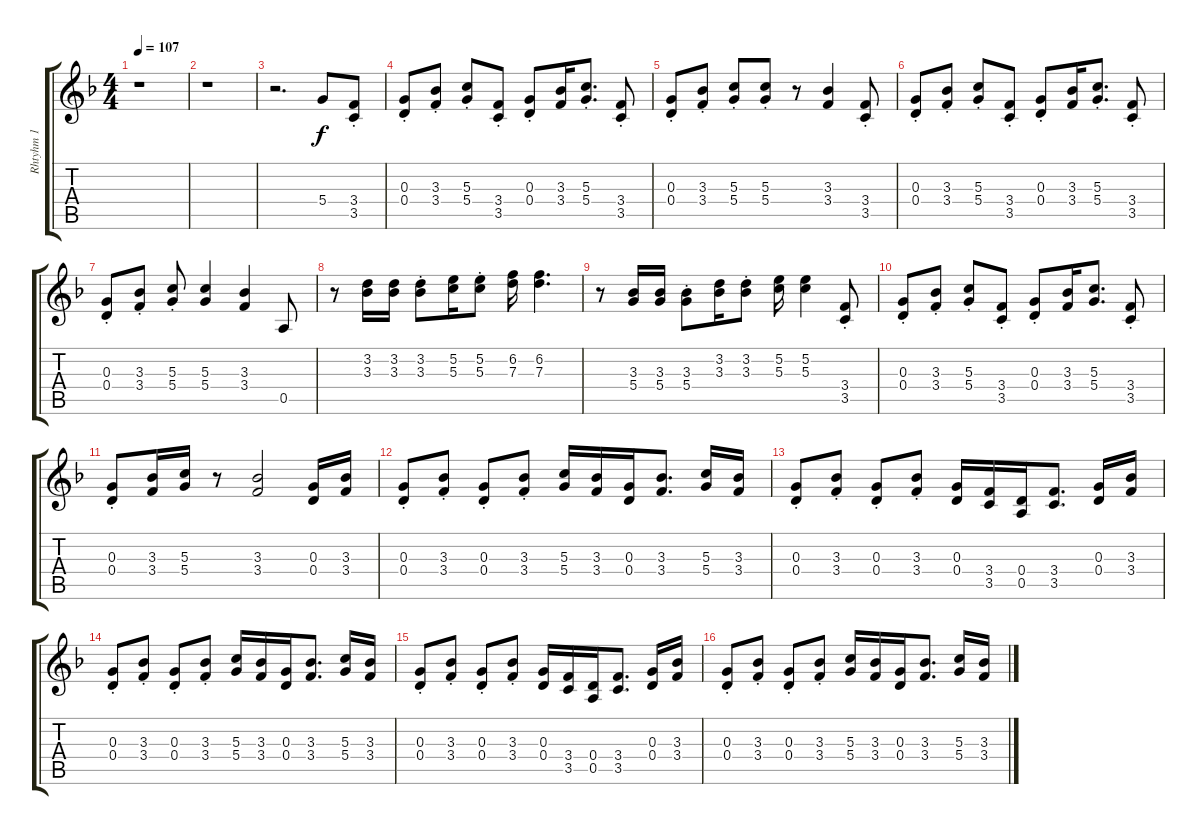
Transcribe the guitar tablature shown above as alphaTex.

\track ("Rhtyhm 1" "Rhtyhm 1") {instrument distortionguitar}
\staff {score tabs}
\tuning (E4 B3 G3 D3 A2 E2) {hide}
\ts (4 4)
\tempo 107
\clef g2
\ks f
r.1{dy f} |
r.1 |
r.2{d} 5.4.8 (3.4{st} 3.5{st}).8 |
(0.3{st} 0.4{st}).8 (3.3{st} 3.4{st}).8 (5.3{st} 5.4{st}).8 (3.4{st} 3.5{st}).8 (0.3{st} 0.4{st}).8 (3.3 3.4).16 (5.3{st} 5.4{st}).8{d} (3.4{st} 3.5{st}).8 |
(0.3{st} 0.4{st}).8 (3.3{st} 3.4{st}).8 (5.3{st} 5.4{st}).8 (5.3{st} 5.4{st}).8 r.8 (3.3 3.4).4 (3.4{st} 3.5{st}).8 |
(0.3{st} 0.4{st}).8 (3.3{st} 3.4{st}).8 (5.3{st} 5.4{st}).8 (3.4{st} 3.5{st}).8 (0.3{st} 0.4{st}).8 (3.3 3.4).16 (5.3{st} 5.4{st}).8{d} (3.4{st} 3.5{st}).8 |
(0.3{st} 0.4{st}).8 (3.3{st} 3.4{st}).8 (5.3{st} 5.4{st}).8 (5.3 5.4).4 (3.3 3.4).4 0.5.8 |
r.8 (3.2 3.3).16 (3.2 3.3).16 (3.2{st} 3.3{st}).8 (5.2 5.3).16 (5.2{st} 5.3{st}).8 (6.2 7.3).16 (6.2 7.3).4{d} |
r.8 (3.3 5.4).16 (3.3 5.4).16 (3.3{st} 5.4{st}).8 (3.2 3.3).16 (3.2{st} 3.3{st}).8 (5.2 5.3).16 (5.2 5.3).4 (3.4{st} 3.5{st}).8 |
(0.3{st} 0.4{st}).8 (3.3{st} 3.4{st}).8 (5.3{st} 5.4{st}).8 (3.4{st} 3.5{st}).8 (0.3{st} 0.4{st}).8 (3.3 3.4).16 (5.3 5.4).8{d} (3.4{st} 3.5{st}).8 |
(0.3{st} 0.4{st}).8 (3.3 3.4).16 (5.3 5.4).16 r.8 (3.3 3.4).2 (0.3 0.4).16 (3.3 3.4).16 |
(0.3{st} 0.4{st}).8 (3.3{st} 3.4{st}).8 (0.3{st} 0.4{st}).8 (3.3{st} 3.4{st}).8 (5.3 5.4).16 (3.3 3.4).16 (0.3 0.4).16 (3.3 3.4).8{d} (5.3 5.4).16 (3.3 3.4).16 |
(0.3{st} 0.4{st}).8 (3.3{st} 3.4{st}).8 (0.3{st} 0.4{st}).8 (3.3{st} 3.4{st}).8 (0.3 0.4).16 (3.4 3.5).16 (0.4 0.5).16 (3.4 3.5).8{d} (0.3 0.4).16 (3.3 3.4).16 |
(0.3{st} 0.4{st}).8 (3.3{st} 3.4{st}).8 (0.3{st} 0.4{st}).8 (3.3{st} 3.4{st}).8 (5.3 5.4).16 (3.3 3.4).16 (0.3 0.4).16 (3.3 3.4).8{d} (5.3 5.4).16 (3.3 3.4).16 |
(0.3{st} 0.4{st}).8 (3.3{st} 3.4{st}).8 (0.3{st} 0.4{st}).8 (3.3{st} 3.4{st}).8 (0.3 0.4).16 (3.4 3.5).16 (0.4 0.5).16 (3.4 3.5).8{d} (0.3 0.4).16 (3.3 3.4).16 |
(0.3{st} 0.4{st}).8 (3.3{st} 3.4{st}).8 (0.3{st} 0.4{st}).8 (3.3{st} 3.4{st}).8 (5.3 5.4).16 (3.3 3.4).16 (0.3 0.4).16 (3.3 3.4).8{d} (5.3 5.4).16 (3.3 3.4).16
